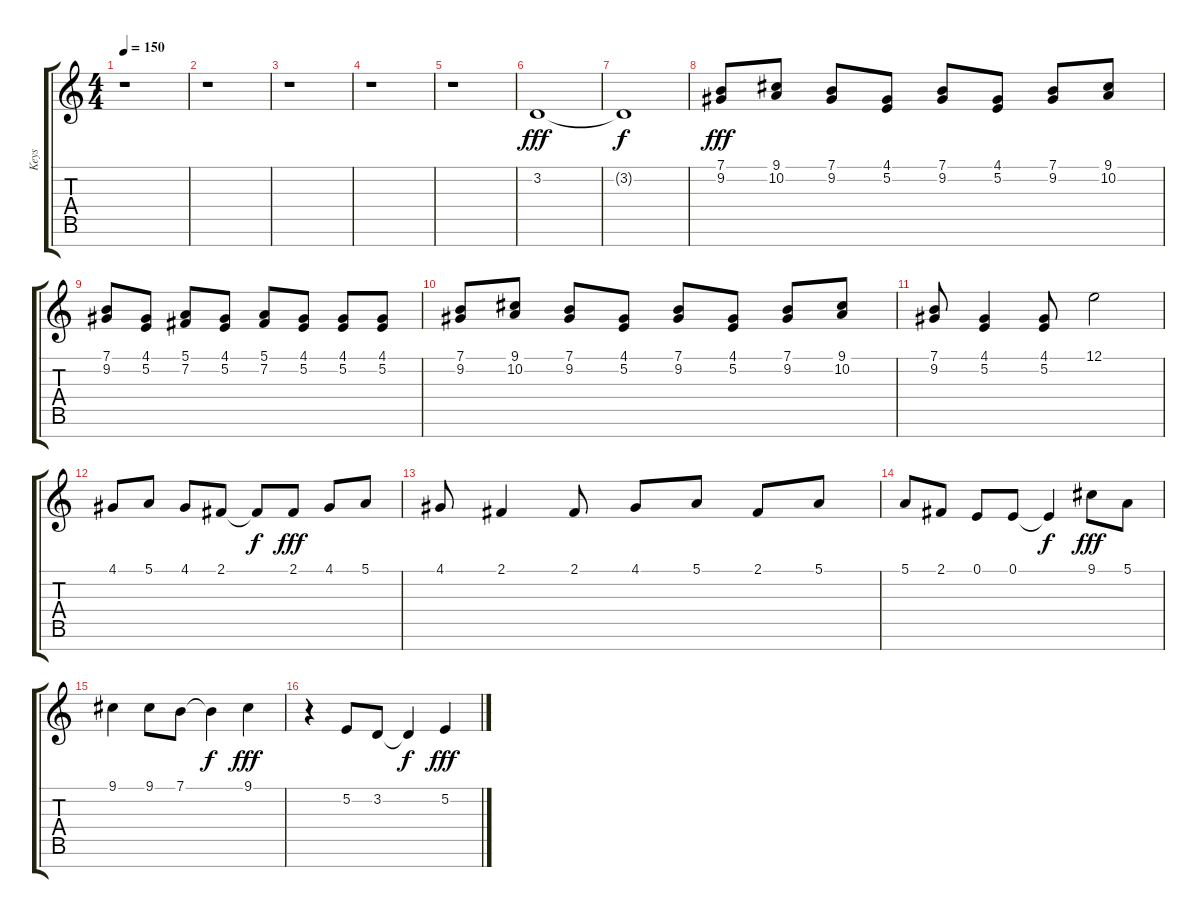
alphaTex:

\track ("Keys" "Keys") {instrument lead2sawtooth}
\staff {score tabs}
\tuning (E4 B3 G3 D3 A2 E2 B1) {hide}
\ts (4 4)
\tempo 150
\clef g2
\ks c
r.1{dy fff} |
r.1 |
r.1 |
r.1 |
r.1 |
3.2.1{volume 11 instrument lead3calliope} |
3.2{t}.1{dy f} |
(7.1 9.2).8{dy fff} (9.1 10.2).8 (7.1 9.2).8 (4.1 5.2).8 (7.1 9.2).8 (4.1 5.2).8 (7.1 9.2).8 (9.1 10.2).8 |
(7.1 9.2).8 (4.1 5.2).8 (5.1 7.2).8 (4.1 5.2).8 (5.1 7.2).8 (4.1 5.2).8 (4.1 5.2).8 (4.1 5.2).8 |
(7.1 9.2).8 (9.1 10.2).8 (7.1 9.2).8 (4.1 5.2).8 (7.1 9.2).8 (4.1 5.2).8 (7.1 9.2).8 (9.1 10.2).8 |
(7.1 9.2).8 (4.1 5.2).4 (4.1 5.2).8 12.1.2 |
4.1.8 5.1.8 4.1.8 2.1.8 2.1{t}.8{dy f} 2.1.8{dy fff} 4.1.8 5.1.8 |
4.1.8 2.1.4 2.1.8 4.1.8 5.1.8 2.1.8 5.1.8 |
5.1.8 2.1.8 0.1.8 0.1.8 0.1{t}.4{dy f} 9.1.8{dy fff} 5.1.8 |
9.1.4 9.1.8 7.1.8 7.1{t}.4{dy f} 9.1.4{dy fff} |
r.4 5.2.8 3.2.8 3.2{t}.4{dy f} 5.2.4{dy fff}
